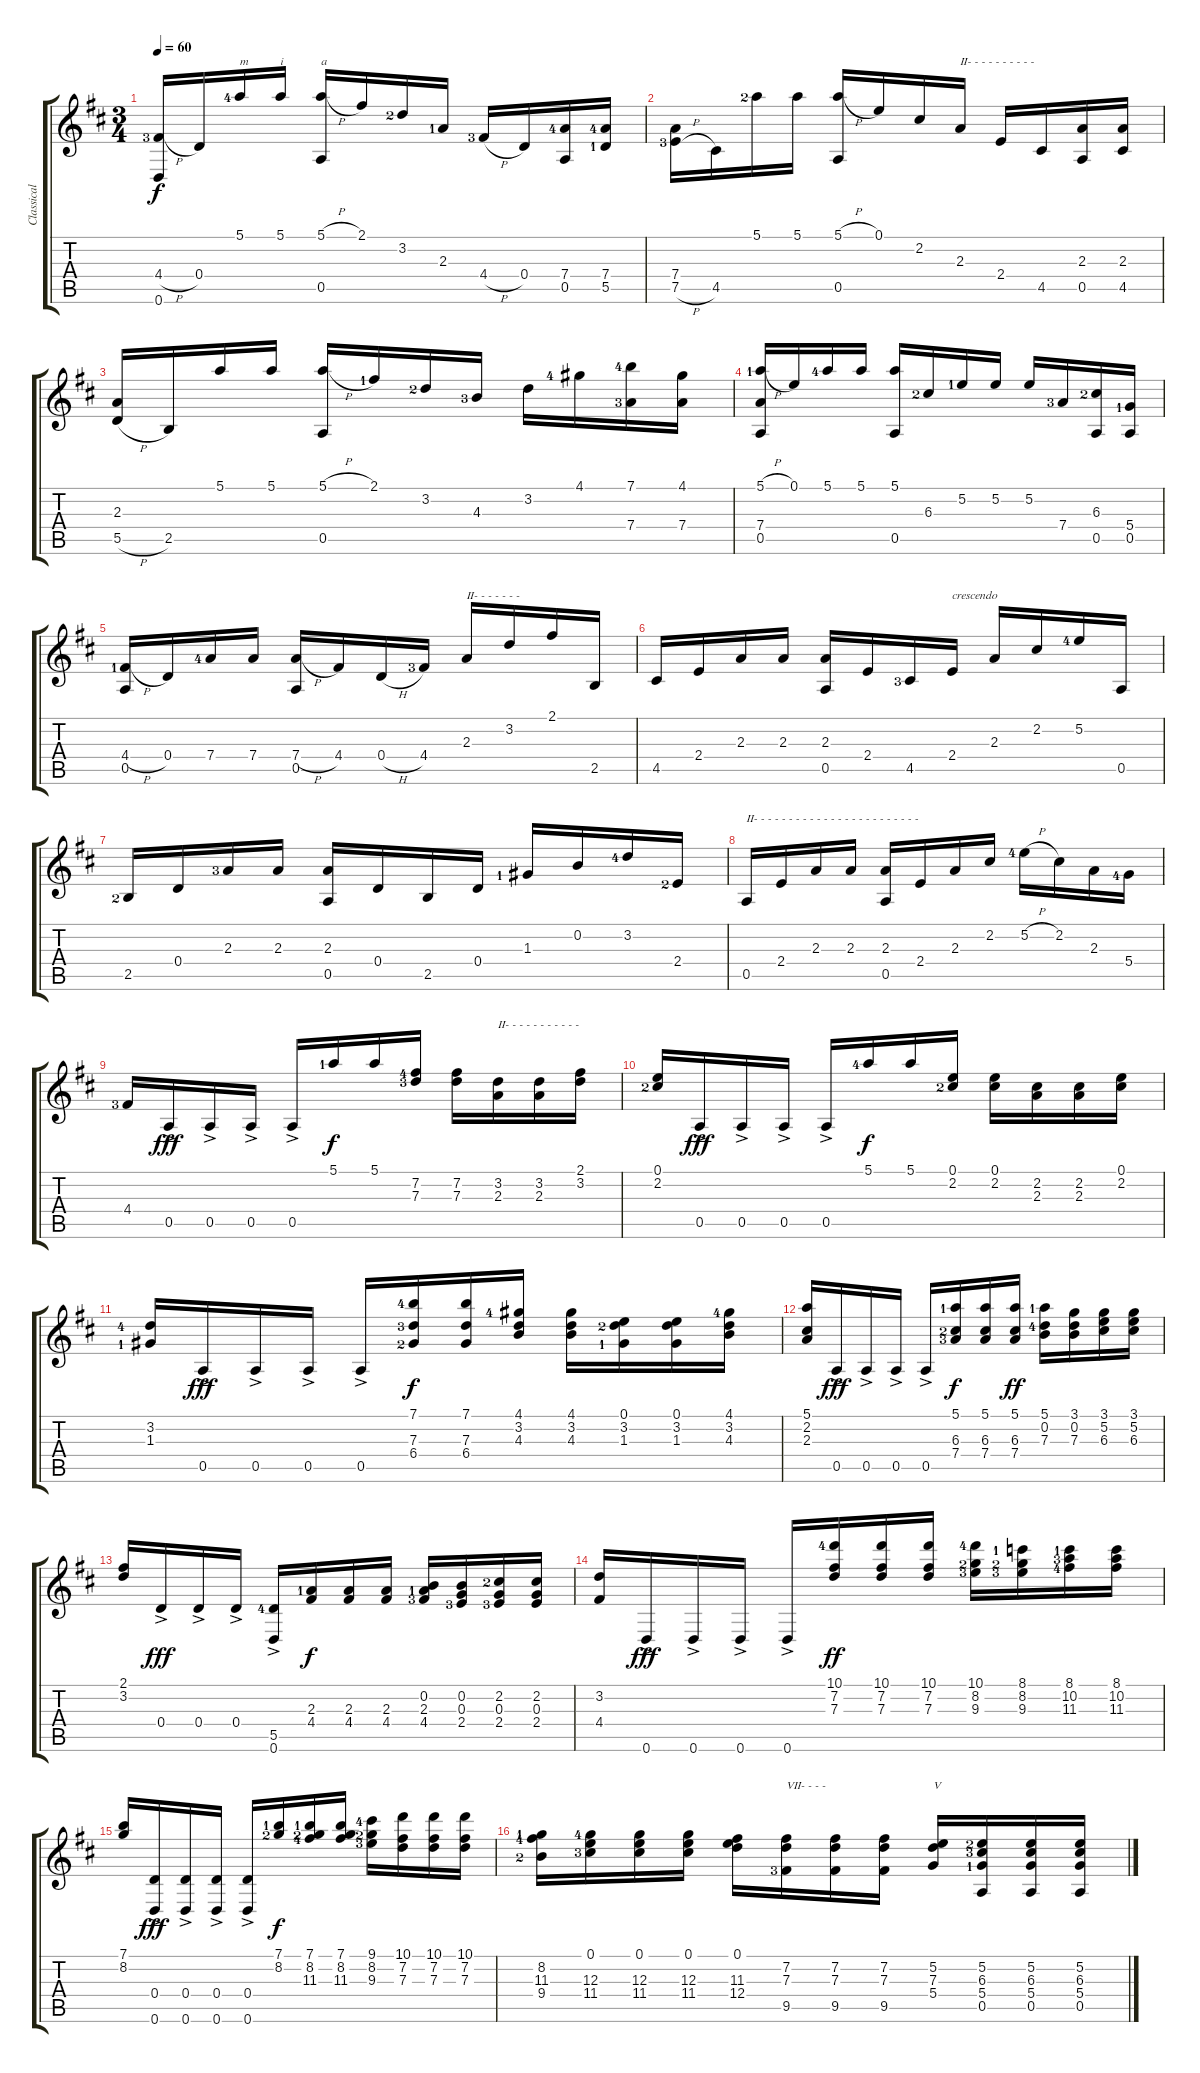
\track ("Classical Guitar" "Classical ") {instrument acousticguitarnylon}
\staff {score tabs}
\tuning (E4 B3 G3 D3 A2 D2) {hide}
\ts (3 4)
\tempo 60
\clef g2
\ks bminor
(4.4{h lf 4} 0.6).16{dy f} 0.4.16 5.1{lf 5}.16{txt "m"} 5.1.16{txt "i"} (5.1{h} 0.5).16{txt "a"} 2.1.16 3.2{lf 3}.16 2.3{lf 2}.16 4.4{h lf 4}.16 0.4.16 (7.4{lf 5} 0.5).16 (7.4{lf 5} 5.5{lf 2}).16 |
(7.4 7.5{h lf 4}).16 4.5.16 5.1{lf 3}.16 5.1.16 (5.1{h} 0.5).16 0.1.16 2.2.16 2.3.16{txt "II- - - - - - - - - -"} 2.4.16 4.5.16 (2.3 0.5).16 (2.3 4.5).16 |
(2.3 5.5{h}).16 2.5.16 5.1.16 5.1.16 (5.1{h} 0.5).16 2.1{lf 2}.16 3.2{lf 3}.16 4.3{lf 4}.16 3.2.16 4.1{lf 5}.16 (7.1{lf 5} 7.4{lf 4}).16 (4.1 7.4).16 |
(5.1{h lf 2} 7.4 0.5).16 0.1.16 5.1{lf 5}.16 5.1.16 (5.1 0.5).16 6.3{lf 3}.16 5.2{lf 2}.16 5.2.16 5.2.16 7.4{lf 4}.16 (6.3{lf 3} 0.5).16 (5.4{lf 2} 0.5).16 |
(4.4{h lf 2} 0.5).16 0.4.16 7.4{lf 5}.16 7.4.16 (7.4{h} 0.5).16 4.4.16 0.4{h}.16 4.4{lf 4}.16 2.3.16{txt "II- - - - - - -"} 3.2.16 2.1.16 2.5.16 |
4.5.16 2.4.16 2.3.16 2.3.16 (2.3 0.5).16 2.4.16 4.5{lf 4}.16 2.4.16{txt "crescendo"} 2.3.16 2.2.16 5.2{lf 5}.16 0.5.16 |
2.5{lf 3}.16 0.4.16 2.3{lf 4}.16 2.3.16 (2.3 0.5).16 0.4.16 2.5.16 0.4.16 1.3{lf 2}.16 0.2.16 3.2{lf 5}.16 2.4{lf 3}.16 |
0.5.16{txt "II- - - - - - - - - - - - - - - - - - - - - - - -"} 2.4.16 2.3.16 2.3.16 (2.3 0.5).16 2.4.16 2.3.16 2.2.16 5.2{h lf 5}.16 2.2.16 2.3.16 5.4{lf 5}.16 |
4.4{lf 4}.16 0.5{ac}.16{dy fff} 0.5{ac}.16 0.5{ac}.16 0.5{ac}.16 5.1{lf 2}.16{dy f} 5.1.16 (7.2{lf 5} 7.3{lf 4}).16 (7.2 7.3).16 (3.2 2.3).16{txt "II- - - - - - - - - - -"} (3.2 2.3).16 (2.1 3.2).16 |
(0.1 2.2{lf 3}).16 0.5{ac}.16{dy fff} 0.5{ac}.16 0.5{ac}.16 0.5{ac}.16 5.1{lf 5}.16{dy f} 5.1.16 (0.1 2.2{lf 3}).16 (0.1 2.2).16 (2.2 2.3).16 (2.2 2.3).16 (0.1 2.2).16 |
(3.2{lf 5} 1.3{lf 2}).16 0.5{ac}.16{dy fff} 0.5{ac}.16 0.5{ac}.16 0.5{ac}.16 (7.1{lf 5} 7.3{lf 4} 6.4{lf 3}).16{dy f} (7.1 7.3 6.4).16 (4.1{lf 5} 3.2 4.3).16 (4.1 3.2 4.3).16 (0.1 3.2{lf 3} 1.3{lf 2}).16 (0.1 3.2 1.3).16 (4.1{lf 5} 3.2 4.3).16 |
(5.1 2.2 2.3).16 0.5{ac}.16{dy fff} 0.5{ac}.16 0.5{ac}.16 0.5{ac}.16 (5.1{lf 2} 6.3{lf 3} 7.4{lf 4}).16{dy f} (5.1 6.3 7.4).16 (5.1 6.3 7.4).16{dy ff} (5.1{lf 2} 0.2 7.3{lf 5}).16 (3.1 0.2 7.3).16 (3.1 5.2 6.3).16 (3.1 5.2 6.3).16 |
(2.1 3.2).16 0.4{ac}.16{dy fff} 0.4{ac}.16 0.4{ac}.16 (5.5{ac lf 5} 0.6).16 (2.3{lf 2} 4.4).16{dy f} (2.3 4.4).16 (2.3 4.4).16 (0.2 2.3{lf 2} 4.4{lf 4}).16 (0.2 0.3 2.4{lf 4}).16 (2.2{lf 3} 0.3 2.4{lf 4}).16 (2.2 0.3 2.4).16 |
(3.2 4.4).16 0.6{ac}.16{dy fff} 0.6{ac}.16 0.6{ac}.16 0.6{ac}.16 (10.1{lf 5} 7.2 7.3).16{dy ff} (10.1 7.2 7.3).16 (10.1 7.2 7.3).16 (10.1{lf 5} 8.2{lf 3} 9.3{lf 4}).16 (8.1{lf 2} 8.2{lf 3} 9.3{lf 4}).16 (8.1{lf 2} 10.2{lf 4} 11.3{lf 5}).16 (8.1 10.2 11.3).16 |
(7.1 8.2).16 (0.4{ac} 0.6{ac}).16{dy fff} (0.4{ac} 0.6{ac}).16 (0.4{ac} 0.6{ac}).16 (0.4{ac} 0.6{ac}).16 (7.1{lf 2} 8.2{lf 3}).16{dy f} (7.1{lf 2} 8.2{lf 3} 11.3{lf 5}).16 (7.1 8.2 11.3).16 (9.1{lf 5} 8.2{lf 3} 9.3{lf 4}).16 (10.1 7.2 7.3).16 (10.1 7.2 7.3).16 (10.1 7.2 7.3).16 |
(8.2{lf 2} 11.3{lf 5} 9.4{lf 3}).16 (0.1 12.3{lf 5} 11.4{lf 4}).16 (0.1 12.3 11.4).16 (0.1 12.3 11.4).16 (0.1 11.3 12.4).16 (7.2 7.3 9.5{lf 4}).16{txt "VII- - - -"} (7.2 7.3 9.5).16 (7.2 7.3 9.5).16 (5.2 7.3 5.4).16{txt "V"} (5.2{lf 3} 6.3{lf 4} 5.4{lf 2} 0.5).16 (5.2 6.3 5.4 0.5).16 (5.2 6.3 5.4 0.5).16
